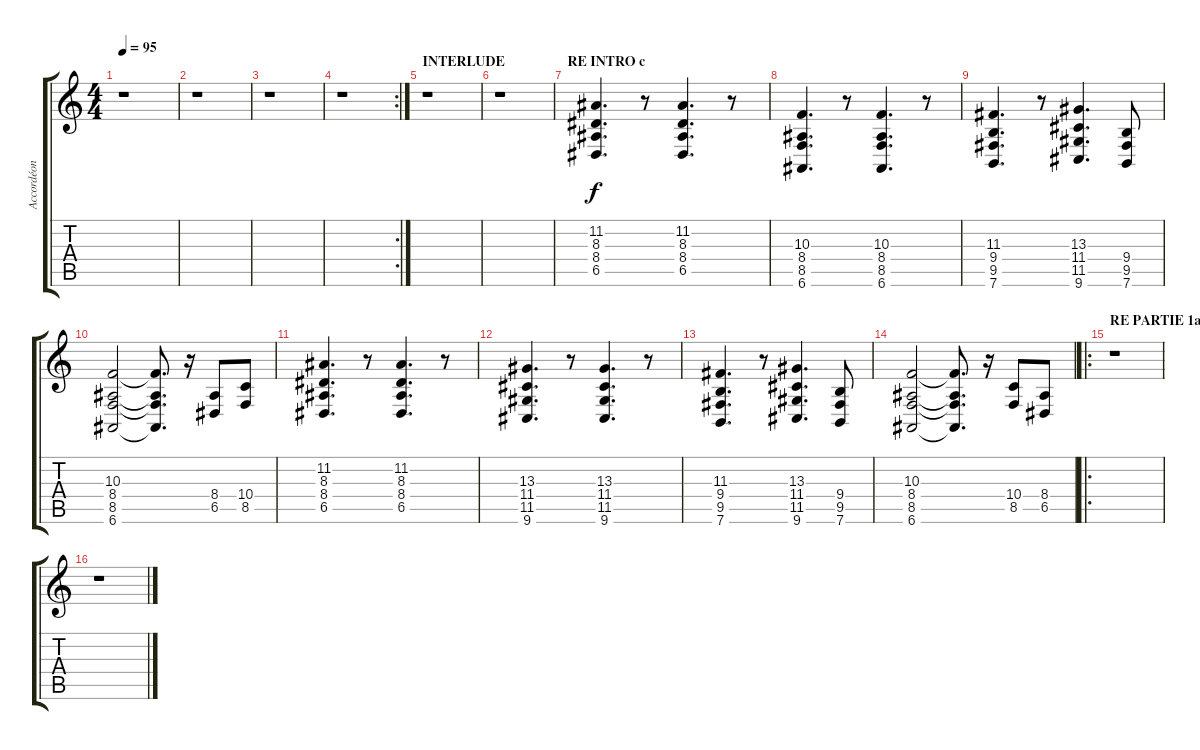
\track ("Accordéon" "Accordéon") {instrument accordion}
\staff {score tabs}
\tuning (E4 B3 G3 D3 A2 E2) {hide}
\ts (4 4)
\tempo 95
\clef g2
\ks c
r.1{dy f} |
r.1 |
r.1 |
\rc 2
r.1 |
\section ("" "INTERLUDE")
r.1 |
r.1 |
\section ("" "RE INTRO c")
(11.2 8.3 8.4 6.5).4{d} r.8 (11.2 8.3 8.4 6.5).4{d} r.8 |
(10.3 8.4 8.5 6.6).4{d} r.8 (10.3 8.4 8.5 6.6).4{d} r.8 |
(11.3 9.4 9.5 7.6).4{d} r.8 (13.3 11.4 11.5 9.6).4{d} (9.4 9.5 7.6).8 |
(10.3 8.4 8.5 6.6).2 (10.3{t} 8.4{t} 8.5{t} 6.6{t}).8{d} r.16 (8.4 6.5).8 (10.4 8.5).8 |
(11.2 8.3 8.4 6.5).4{d} r.8 (11.2 8.3 8.4 6.5).4{d} r.8 |
(13.3 11.4 11.5 9.6).4{d} r.8 (13.3 11.4 11.5 9.6).4{d} r.8 |
(11.3 9.4 9.5 7.6).4{d} r.8 (13.3 11.4 11.5 9.6).4{d} (9.4 9.5 7.6).8 |
(10.3 8.4 8.5 6.6).2 (10.3{t} 8.4{t} 8.5{t} 6.6{t}).8{d} r.16 (10.4 8.5).8 (8.4 6.5).8 |
\ro
\section ("" "RE PARTIE 1a")
r.1 |
r.1
